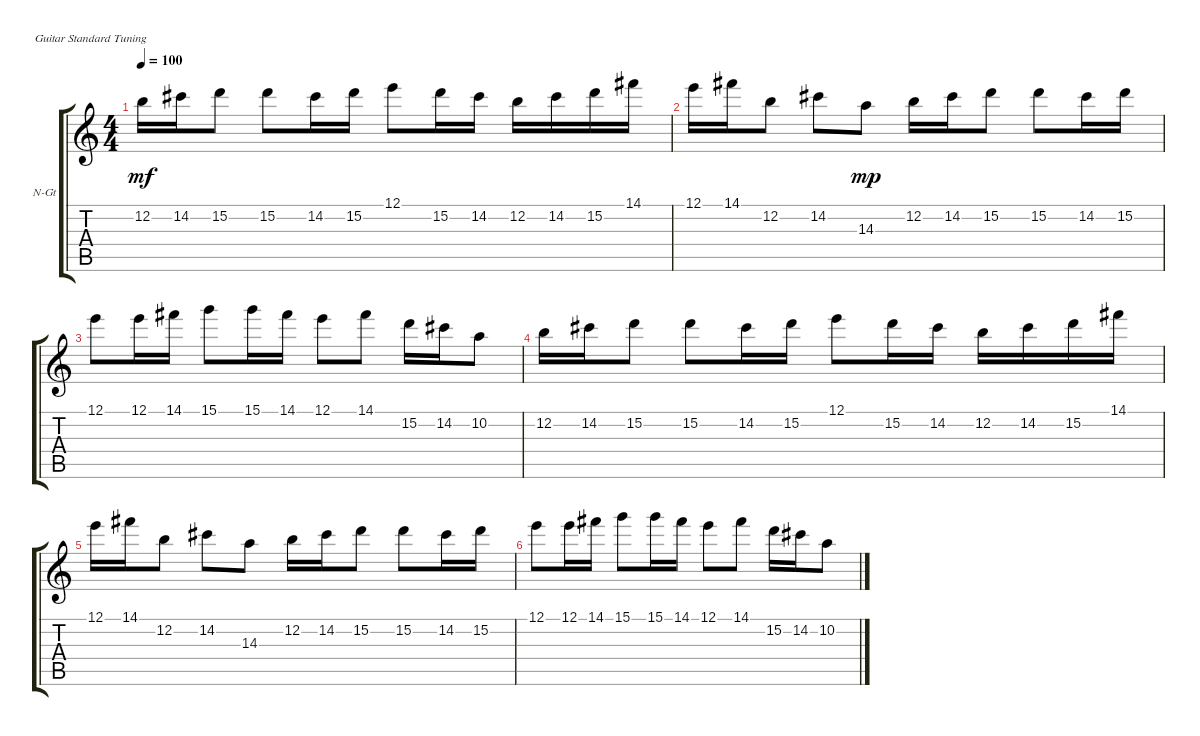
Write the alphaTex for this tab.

\defaultSystemsLayout 4
\bracketExtendMode groupsimilarinstruments
\firstSystemTrackNameOrientation horizontal
\otherSystemsTrackNameOrientation horizontal
\track ("Nylon Guitar" "N-Gt") {instrument acousticguitarnylon}
\staff {score tabs}
\tuning (E4 B3 G3 D3 A2 E2)
\ts (4 4)
\tempo 100
\clef g2
\scale
0.653631
\ks c
12.2.16{dy mf instrument acousticguitarnylon} 14.2.16 15.2.8 15.2.8 14.2.16 15.2.16 12.1.8 15.2.16 14.2.16 12.2.16 14.2.16 15.2.16 14.1.16 |
\scale
0.346369 12.1.16 14.1.16 12.2.8 14.2.8 14.3.8{dy mp} 12.2.16 14.2.16 15.2.8 15.2.8 14.2.16 15.2.16 |
\scale
0.5 12.1.8 12.1.16 14.1.16 15.1.8 15.1.16 14.1.16 12.1.8 14.1.8 15.2.16 14.2.16 10.2.8 |
\scale
0.5 12.2.16 14.2.16 15.2.8 15.2.8 14.2.16 15.2.16 12.1.8 15.2.16 14.2.16 12.2.16 14.2.16 15.2.16 14.1.16 |
\scale
0.5 12.1.16 14.1.16 12.2.8 14.2.8 14.3.8 12.2.16 14.2.16 15.2.8 15.2.8 14.2.16 15.2.16 |
\scale
0.5 12.1.8 12.1.16 14.1.16 15.1.8 15.1.16 14.1.16 12.1.8 14.1.8 15.2.16 14.2.16 10.2.8
